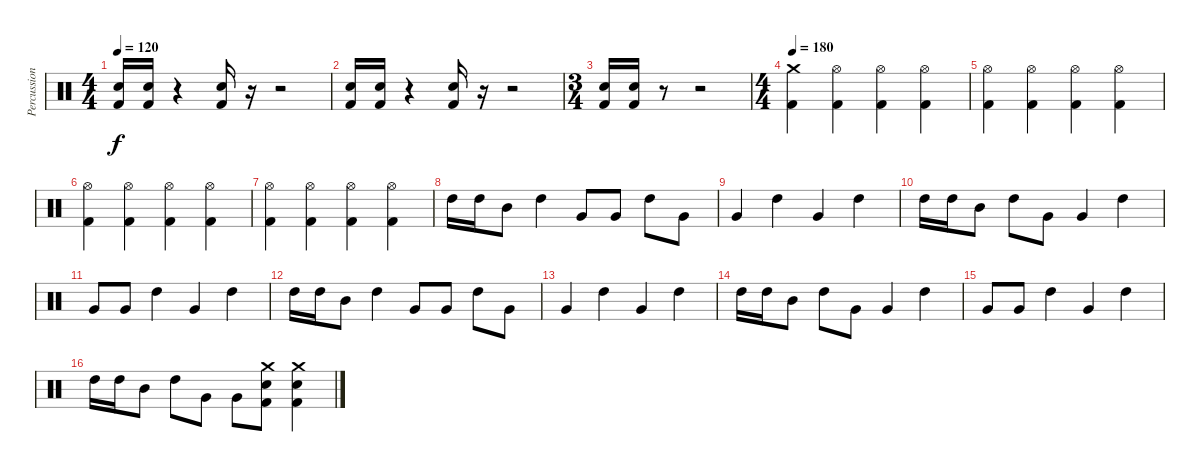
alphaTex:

\track ("Percussion" "Percussion") {instrument percussion}
\staff {score}
\articulation defaults
\ts (4 4)
\tempo 120
\clef neutral
\ks c
("Electric Snare (hit)" "Kick (hit) 2").16{dy f} ("Electric Snare (hit)" "Kick (hit) 2").16 r.4 ("Electric Snare (hit)" "Kick (hit) 2").16 r.16 r.2 |
("Electric Snare (hit)" "Kick (hit) 2").16 ("Electric Snare (hit)" "Kick (hit) 2").16 r.4 ("Electric Snare (hit)" "Kick (hit) 2").16 r.16 r.2 |
\ts (3 4)
("Electric Snare (hit)" "Kick (hit) 2").16 ("Electric Snare (hit)" "Kick (hit) 2").16 r.8 r.2 |
\ts (4 4)
\tempo 180
("Crash medium (hit)" "Kick (hit) 2").4 ("Hi-Hat (open)" "Kick (hit) 2").4 ("Hi-Hat (open)" "Kick (hit) 2").4 ("Hi-Hat (open)" "Kick (hit) 2").4 |
("Hi-Hat (open)" "Kick (hit) 2").4 ("Hi-Hat (open)" "Kick (hit) 2").4 ("Hi-Hat (open)" "Kick (hit) 2").4 ("Hi-Hat (open)" "Kick (hit) 2").4 |
("Hi-Hat (open)" "Kick (hit) 2").4 ("Hi-Hat (open)" "Kick (hit) 2").4 ("Hi-Hat (open)" "Kick (hit) 2").4 ("Hi-Hat (open)" "Kick (hit) 2").4 |
("Hi-Hat (open)" "Kick (hit) 2").4 ("Hi-Hat (open)" "Kick (hit) 2").4 ("Hi-Hat (open)" "Kick (hit) 2").4 ("Hi-Hat (open)" "Kick (hit) 2").4 |
"High Tom (hit)".16 "High Tom (hit)".16 "Mid Tom (hit)".8 "High Tom (hit)".4 "Very Low Tom (hit)".8 "Very Low Tom (hit)".8 "High Tom (hit)".8 "Very Low Tom (hit)".8 |
"Very Low Tom (hit)".4 "High Tom (hit)".4 "Very Low Tom (hit)".4 "High Tom (hit)".4 |
"High Tom (hit)".16 "High Tom (hit)".16 "Mid Tom (hit)".8 "High Tom (hit)".8 "Very Low Tom (hit)".8 "Very Low Tom (hit)".4 "High Tom (hit)".4 |
"Very Low Tom (hit)".8 "Very Low Tom (hit)".8 "High Tom (hit)".4 "Very Low Tom (hit)".4 "High Tom (hit)".4 |
"High Tom (hit)".16 "High Tom (hit)".16 "Mid Tom (hit)".8 "High Tom (hit)".4 "Very Low Tom (hit)".8 "Very Low Tom (hit)".8 "High Tom (hit)".8 "Very Low Tom (hit)".8 |
"Very Low Tom (hit)".4 "High Tom (hit)".4 "Very Low Tom (hit)".4 "High Tom (hit)".4 |
"High Tom (hit)".16 "High Tom (hit)".16 "Mid Tom (hit)".8 "High Tom (hit)".8 "Very Low Tom (hit)".8 "Very Low Tom (hit)".4 "High Tom (hit)".4 |
"Very Low Tom (hit)".8 "Very Low Tom (hit)".8 "High Tom (hit)".4 "Very Low Tom (hit)".4 "High Tom (hit)".4 |
"High Tom (hit)".16 "High Tom (hit)".16 "Mid Tom (hit)".8 "High Tom (hit)".8 "Very Low Tom (hit)".8 "Very Low Tom (hit)".8 ("Crash medium (hit)" "Electric Snare (hit)" "Kick (hit) 2").8 ("Crash medium (hit)" "Electric Snare (hit)" "Kick (hit) 2").4
